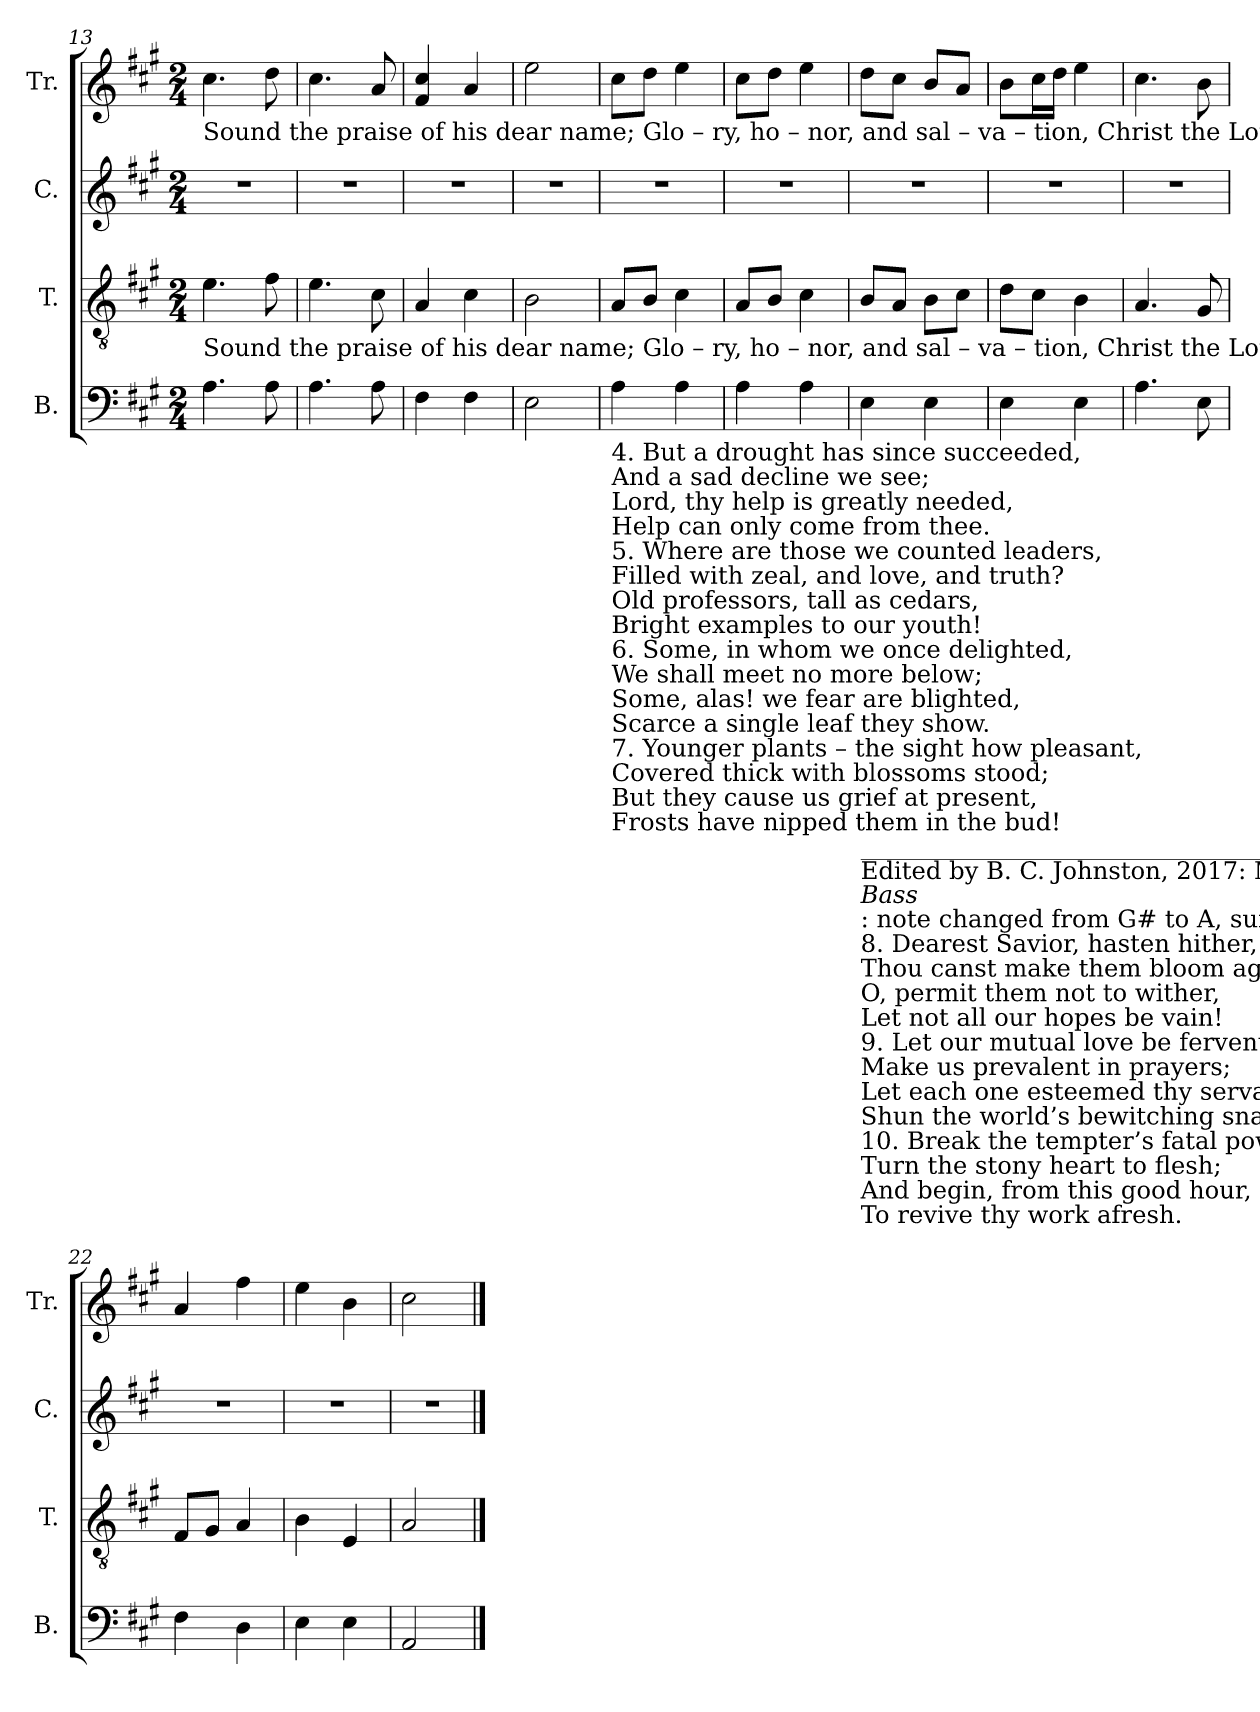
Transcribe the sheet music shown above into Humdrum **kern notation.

**kern	**kern	**kern	**kern
*part4	*part3	*part2	*part1
*staff4	*staff3	*staff2	*staff1
*I"B.	*I"T.	*I"C.	*I"Tr.
*I'B.	*I'T.	*I'C.	*I'Tr.
!!LO:LB:g=z
*clefF4	*clefGv2	*clefG2	*clefG2
*k[f#c#g#]	*k[f#c#g#]	*k[f#c#g#]	*k[f#c#g#]
*M2/4	*M2/4	*M2/4	*M2/4
=13	=13	=13	=13
!	!	!	!LO:TX:b:t=Sound the praise of his dear name;  Glo – ry,   ho – nor,    and     sal   –   va   –  tion,  Christ the  Lord has come to reign.
!	!LO:TX:b:t=Sound the praise of his dear name;  Glo – ry,   ho – nor,    and     sal   –   va   –  tion,  Christ the  Lord has come to reign.	!	!
4.A\	4.e\	2r	4.cc#\
8A\	8f#\	.	8dd\
=14	=14	=14	=14
4.A\	4.e\	2r	4.cc#\
8A\	8c#\	.	8a/
=15	=15	=15	=15
4F#\	4A/	2r	4f#/ 4cc#/
4F#\	4c#\	.	4a/
=16	=16	=16	=16
2E\	2B\	2r	2ee\
=17	=17	=17	=17
!LO:TX:b:t=4. But a drought has since succeeded,	!	!	!
!LO:TX:b:t=And a sad decline we see;	!	!	!
!LO:TX:b:t=Lord, thy help is greatly needed,	!	!	!
!LO:TX:b:t=Help can only come from thee.	!	!	!
!LO:TX:b:t=5. Where are those we counted leaders,	!	!	!
!LO:TX:b:t=Filled with zeal, and love, and truth?	!	!	!
!LO:TX:b:t=Old professors, tall as cedars,	!	!	!
!LO:TX:b:t=Bright examples to our youth!	!	!	!
!LO:TX:b:t=6. Some, in whom we once delighted,	!	!	!
!LO:TX:b:t=We shall meet no more below;	!	!	!
!LO:TX:b:t=Some, alas! we fear are blighted,	!	!	!
!LO:TX:b:t=Scarce a single leaf they show.	!	!	!
!LO:TX:b:t=7. Younger plants – the sight how pleasant,	!	!	!
!LO:TX:b:t=Covered thick with blossoms stood;	!	!	!
!LO:TX:b:t=But they cause us grief at present,	!	!	!
!LO:TX:b:t=Frosts have nipped them in the bud!	!	!	!
4A\	8A/L	2r	8cc#\L
.	8B/J	.	8dd\J
4A\	4c#\	.	4ee\
=18	=18	=18	=18
4A\	8A/L	2r	8cc#\L
.	8B/J	.	8dd\J
4A\	4c#\	.	4ee\
=19	=19	=19	=19
!LO:TX:b:t=____________________________________________________________________________________	!	!	!
!LO:TX:b:t=Edited by B. C. Johnston, 2017&colon;   Measure 24,	!	!	!
!LO:TX:b:i:t=Bass	!	!	!
!LO:TX:b:t=&colon; note changed from G# to A, surely a misprint.	!	!	!
!LO:TX:b:t=8. Dearest Savior, hasten hither,	!	!	!
!LO:TX:b:t=Thou canst make them bloom again;	!	!	!
!LO:TX:b:t=O, permit them not to wither,	!	!	!
!LO:TX:b:t=Let not all our hopes be vain!	!	!	!
!LO:TX:b:t=9. Let our mutual love be fervent,	!	!	!
!LO:TX:b:t=Make us prevalent in prayers;	!	!	!
!LO:TX:b:t=Let each one esteemed thy servant,	!	!	!
!LO:TX:b:t=Shun the world’s bewitching snares&colon;	!	!	!
!LO:TX:b:t=10. Break the tempter’s fatal power,	!	!	!
!LO:TX:b:t=Turn the stony heart to flesh;	!	!	!
!LO:TX:b:t=And begin, from this good hour,	!	!	!
!LO:TX:b:t=To revive thy work afresh.	!	!	!
4E\	8B/L	2r	8dd\L
.	8A/J	.	8cc#\J
4E\	8B\L	.	8b/L
.	8c#\J	.	8a/J
=20	=20	=20	=20
4E\	8d\L	2r	8b\L
.	8c#\J	.	16cc#\L
.	.	.	16dd\JJ
4E\	4B\	.	4ee\
=21	=21	=21	=21
4.A\	4.A/	2r	4.cc#\
8E\	8G#/	.	8b\
=22	=22	=22	=22
4F#\	8F#/L	2r	4a/
.	8G#/J	.	.
4D\	4A/	.	4ff#\
=23	=23	=23	=23
4E\	4B\	2r	4ee\
4E\	4E/	.	4b\
=24	=24	=24	=24
2AA/	2A/	2r	2cc#\
==	==	==	==
*-	*-	*-	*-
